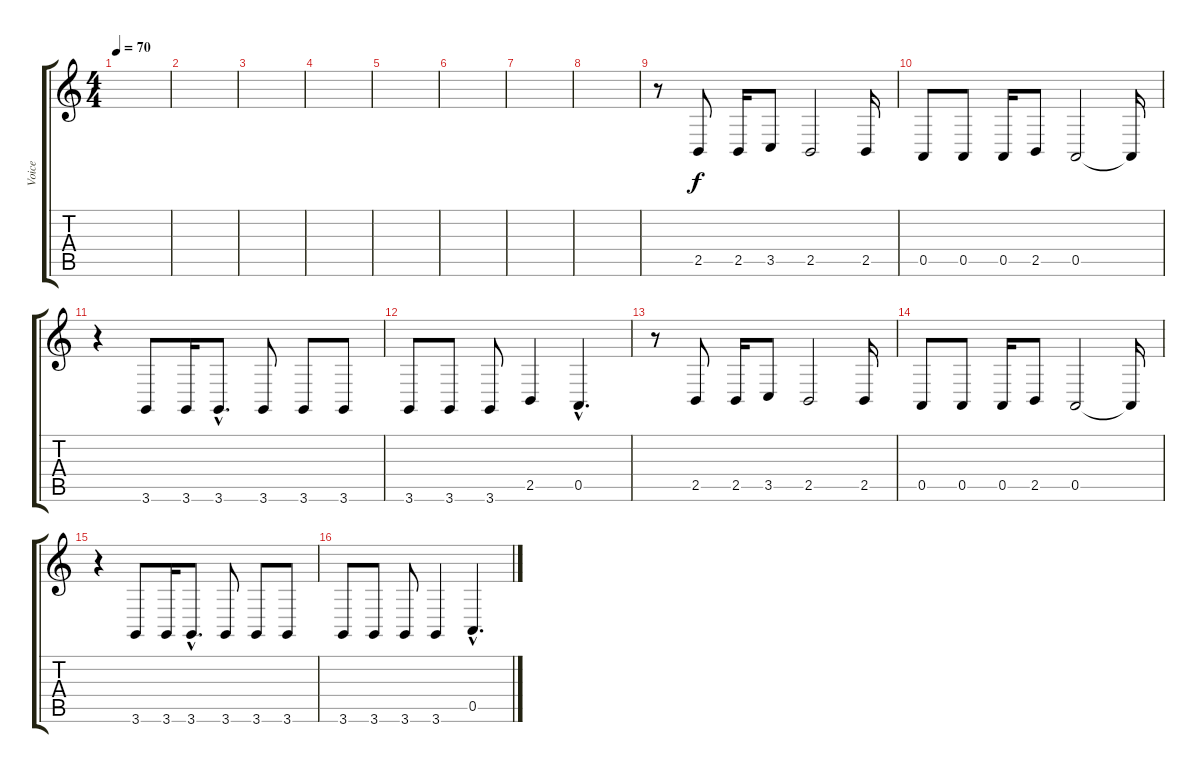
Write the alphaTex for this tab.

\track ("Voice" "Voice") {instrument lead1square}
\staff {score tabs}
\tuning (E4 B3 G3 D3 A2 E2) {hide}
\ts (4 4)
\tempo 70
\clef g2
\ks c
|
|
|
|
|
|
|
|
r.8 2.5.8 2.5.16 3.5.8 2.5.2 2.5.16 |
0.5.8 0.5.8 0.5.16 2.5.8 0.5.2 0.5{t}.16 |
r.4 3.6.8 3.6.16 3.6{hac}.8{d} 3.6.8 3.6.8 3.6.8 |
3.6.8 3.6.8 3.6.8 2.5.4 0.5{hac}.4{d} |
r.8 2.5.8 2.5.16 3.5.8 2.5.2 2.5.16 |
0.5.8 0.5.8 0.5.16 2.5.8 0.5.2 0.5{t}.16 |
r.4 3.6.8 3.6.16 3.6{hac}.8{d} 3.6.8 3.6.8 3.6.8 |
3.6.8 3.6.8 3.6.8 3.6.4 0.5{hac}.4{d}
